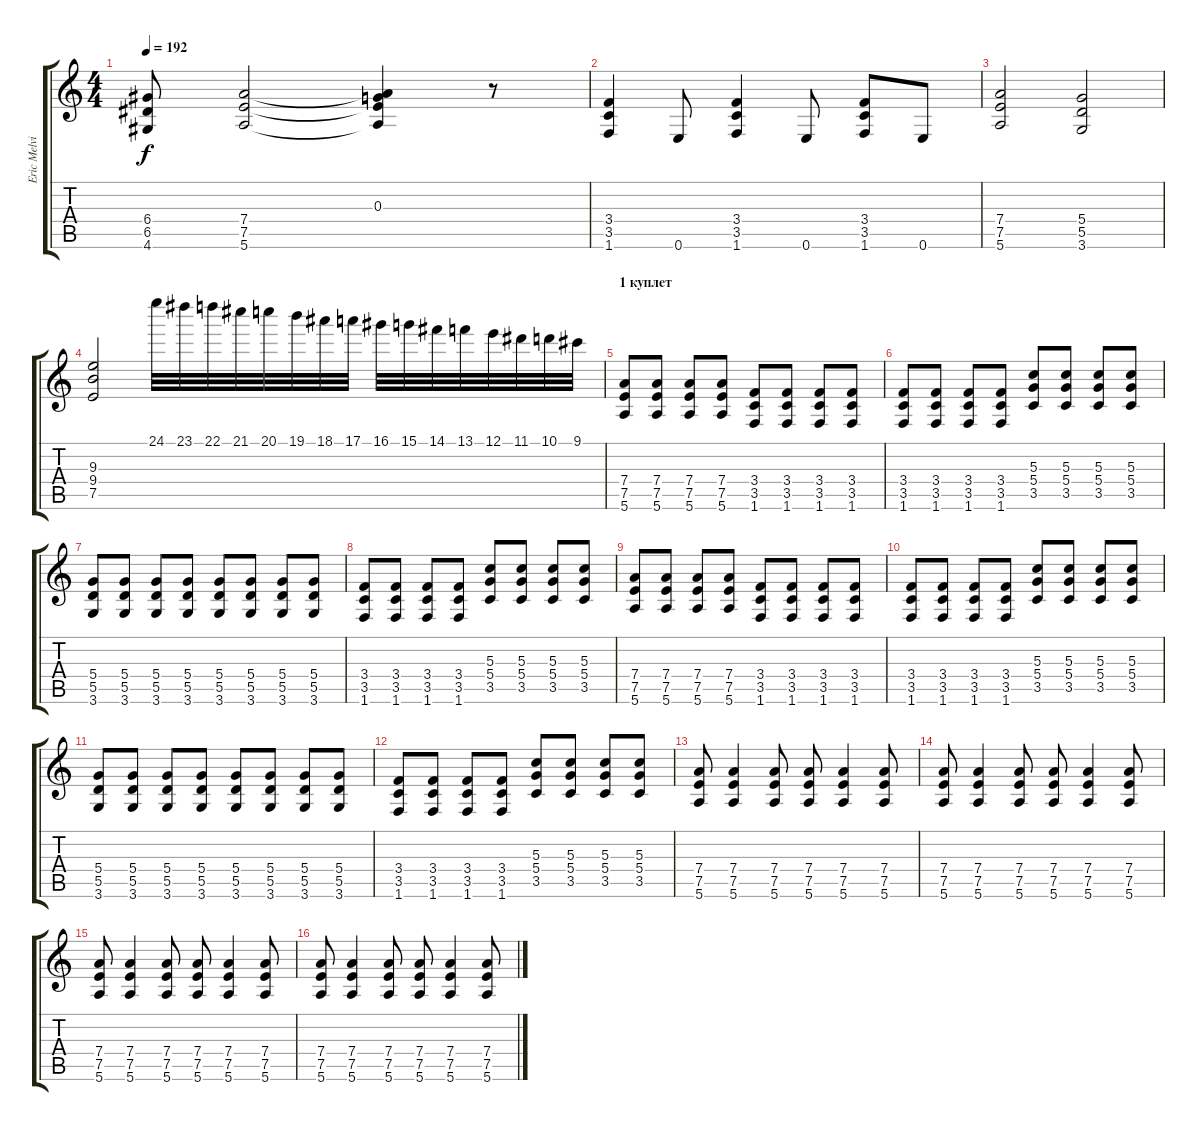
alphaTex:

\track ("Eric Melvin" "Eric Melvi") {instrument distortionguitar}
\staff {score tabs}
\tuning (E4 B3 G3 D3 A2 E2) {hide}
\ts (4 4)
\tempo 192
\clef g2
\ks c
(6.4 6.5 4.6).8{dy f} (7.4 7.5 5.6).2 (0.3 7.4{t} 7.5{t} 5.6{t}).4 r.8 |
(3.4 3.5 1.6).4 0.6.8 (3.4 3.5 1.6).4 0.6.8 (3.4 3.5 1.6).8 0.6.8 |
(7.4 7.5 5.6).2 (5.4 5.5 3.6).2 |
(9.3 9.4 7.5).2 24.1.32 23.1.32 22.1.32 21.1.32 20.1.32 19.1.32 18.1.32 17.1.32 16.1.32 15.1.32 14.1.32 13.1.32 12.1.32 11.1.32 10.1.32 9.1.32 |
\section ("" "1 куплет")
(7.4 7.5 5.6).8 (7.4 7.5 5.6).8 (7.4 7.5 5.6).8 (7.4 7.5 5.6).8 (3.4 3.5 1.6).8 (3.4 3.5 1.6).8 (3.4 3.5 1.6).8 (3.4 3.5 1.6).8 |
(3.4 3.5 1.6).8 (3.4 3.5 1.6).8 (3.4 3.5 1.6).8 (3.4 3.5 1.6).8 (5.3 5.4 3.5).8 (5.3 5.4 3.5).8 (5.3 5.4 3.5).8 (5.3 5.4 3.5).8 |
(5.4 5.5 3.6).8 (5.4 5.5 3.6).8 (5.4 5.5 3.6).8 (5.4 5.5 3.6).8 (5.4 5.5 3.6).8 (5.4 5.5 3.6).8 (5.4 5.5 3.6).8 (5.4 5.5 3.6).8 |
(3.4 3.5 1.6).8 (3.4 3.5 1.6).8 (3.4 3.5 1.6).8 (3.4 3.5 1.6).8 (5.3 5.4 3.5).8 (5.3 5.4 3.5).8 (5.3 5.4 3.5).8 (5.3 5.4 3.5).8 |
(7.4 7.5 5.6).8 (7.4 7.5 5.6).8 (7.4 7.5 5.6).8 (7.4 7.5 5.6).8 (3.4 3.5 1.6).8 (3.4 3.5 1.6).8 (3.4 3.5 1.6).8 (3.4 3.5 1.6).8 |
(3.4 3.5 1.6).8 (3.4 3.5 1.6).8 (3.4 3.5 1.6).8 (3.4 3.5 1.6).8 (5.3 5.4 3.5).8 (5.3 5.4 3.5).8 (5.3 5.4 3.5).8 (5.3 5.4 3.5).8 |
(5.4 5.5 3.6).8 (5.4 5.5 3.6).8 (5.4 5.5 3.6).8 (5.4 5.5 3.6).8 (5.4 5.5 3.6).8 (5.4 5.5 3.6).8 (5.4 5.5 3.6).8 (5.4 5.5 3.6).8 |
(3.4 3.5 1.6).8 (3.4 3.5 1.6).8 (3.4 3.5 1.6).8 (3.4 3.5 1.6).8 (5.3 5.4 3.5).8 (5.3 5.4 3.5).8 (5.3 5.4 3.5).8 (5.3 5.4 3.5).8 |
(7.4 7.5 5.6).8 (7.4 7.5 5.6).4 (7.4 7.5 5.6).8 (7.4 7.5 5.6).8 (7.4 7.5 5.6).4 (7.4 7.5 5.6).8 |
(7.4 7.5 5.6).8 (7.4 7.5 5.6).4 (7.4 7.5 5.6).8 (7.4 7.5 5.6).8 (7.4 7.5 5.6).4 (7.4 7.5 5.6).8 |
(7.4 7.5 5.6).8 (7.4 7.5 5.6).4 (7.4 7.5 5.6).8 (7.4 7.5 5.6).8 (7.4 7.5 5.6).4 (7.4 7.5 5.6).8 |
(7.4 7.5 5.6).8 (7.4 7.5 5.6).4 (7.4 7.5 5.6).8 (7.4 7.5 5.6).8 (7.4 7.5 5.6).4 (7.4 7.5 5.6).8
